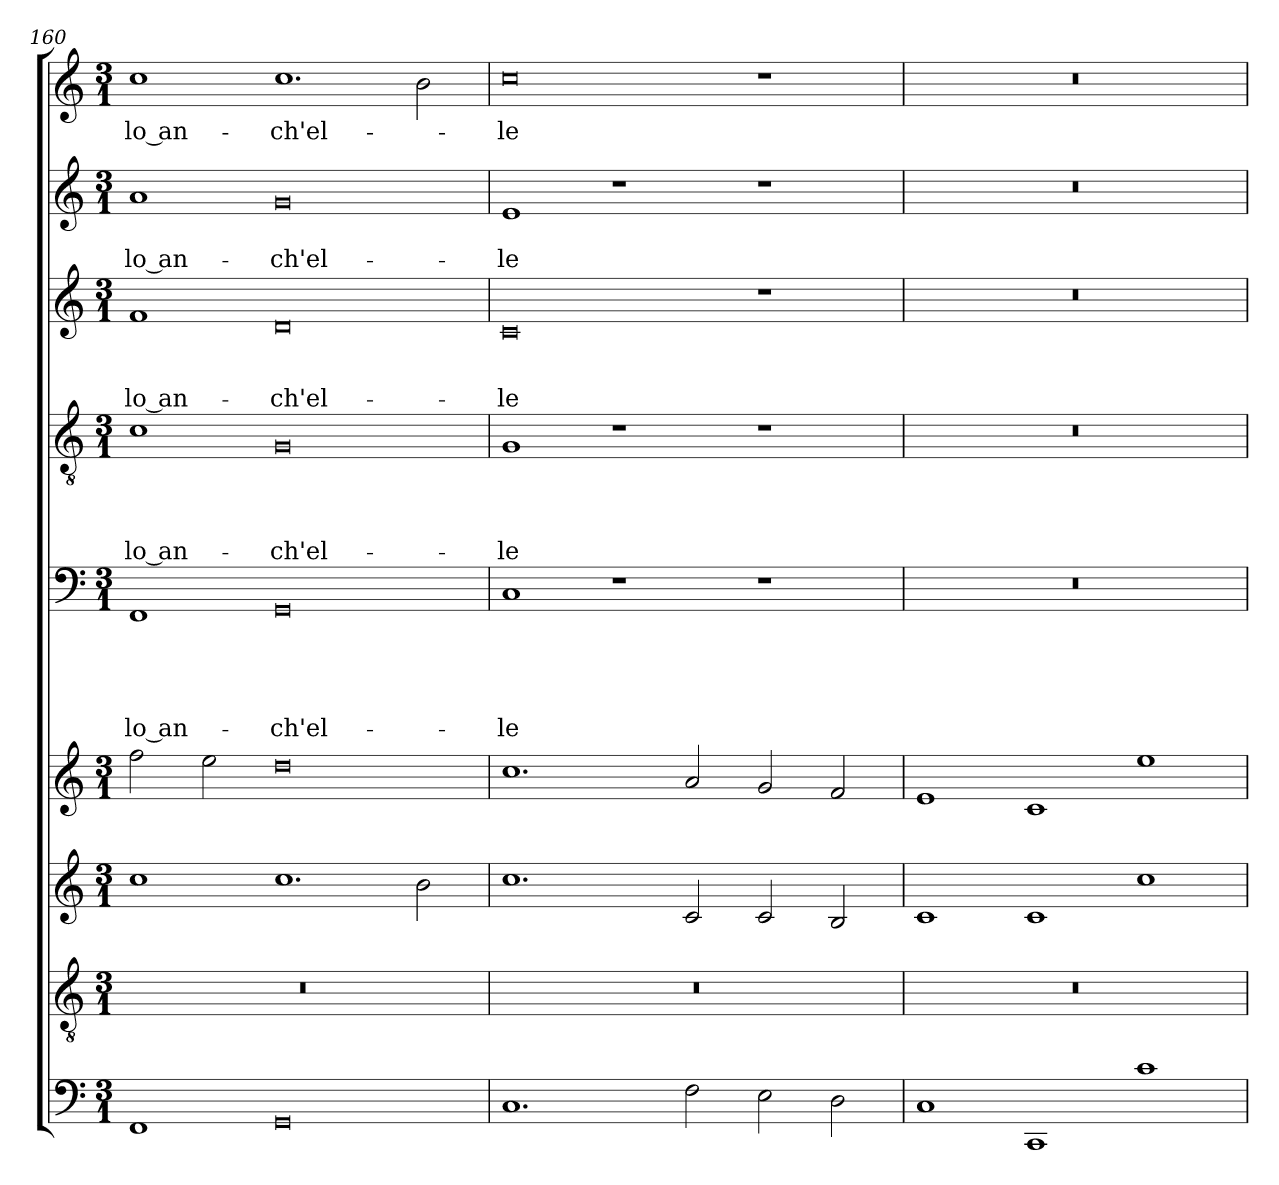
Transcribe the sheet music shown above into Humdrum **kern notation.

**kern	**kern	**kern	**kern	**kern	**text	**text	**text	**text	**text	**kern	**text	**text	**text	**text	**kern	**text	**text	**text	**kern	**text	**text	**kern	**text
*part9	*part8	*part7	*part6	*part5	*part5	*part5	*part5	*part5	*part5	*part4	*part4	*part4	*part4	*part4	*part3	*part3	*part3	*part3	*part2	*part2	*part2	*part1	*part1
*staff9	*staff8	*staff7	*staff6	*staff5	*staff5	*staff5	*staff5	*staff5	*staff5	*staff4	*staff4	*staff4	*staff4	*staff4	*staff3	*staff3	*staff3	*staff3	*staff2	*staff2	*staff2	*staff1	*staff1
*clefF4	*clefGv2	*clefG2	*clefG2	*clefF4	*	*	*	*	*	*clefGv2	*	*	*	*	*clefG2	*	*	*	*clefG2	*	*	*clefG2	*
*k[]	*k[]	*k[]	*k[]	*k[]	*	*	*	*	*	*k[]	*	*	*	*	*k[]	*	*	*	*k[]	*	*	*k[]	*
*C:	*C:	*C:	*C:	*C:	*	*	*	*	*	*C:	*	*	*	*	*C:	*	*	*	*C:	*	*	*C:	*
*M3/1	*M3/1	*M3/1	*M3/1	*M3/1	*	*	*	*	*	*M3/1	*	*	*	*	*M3/1	*	*	*	*M3/1	*	*	*M3/1	*
=160	=160	=160	=160	=160	=160	=160	=160	=160	=160	=160	=160	=160	=160	=160	=160	=160	=160	=160	=160	=160	=160	=160	=160
!	!	!	!	!	!	!	!	!	!LO:LY:b	!	!	!	!	!LO:LY:b	!	!	!	!LO:LY:b	!	!	!LO:LY:b	!	!LO:LY:b
1FF	0.r	1cc	2ff\	1FF	.	.	.	.	-lo an-	1c	.	.	.	-lo an-	1f	.	.	-lo an-	1a	.	-lo an-	1cc	-lo an-
.	.	.	2ee\	.	.	.	.	.	.	.	.	.	.	.	.	.	.	.	.	.	.	.	.
!	!	!	!	!	!	!	!	!	!LO:LY:b	!	!	!	!	!LO:LY:b	!	!	!	!LO:LY:b	!	!	!LO:LY:b	!	!LO:LY:b
0GG	.	1.cc	0dd	0GG	.	.	.	.	-ch'el-	0G	.	.	.	-ch'el-	0d	.	.	-ch'el-	0g	.	-ch'el-	1.cc	-ch'el-
.	.	2b\	.	.	.	.	.	.	.	.	.	.	.	.	.	.	.	.	.	.	.	2b\	.
!!LO:LB:g=z
=161	=161	=161	=161	=161	=161	=161	=161	=161	=161	=161	=161	=161	=161	=161	=161	=161	=161	=161	=161	=161	=161	=161	=161
!	!	!	!	!	!	!	!	!	!LO:LY:b	!	!	!	!	!LO:LY:b	!	!	!	!LO:LY:b	!	!	!LO:LY:b	!	!LO:LY:b
1.C	0.r	1.cc	1.cc	1C	.	.	.	.	-le	1G	.	.	.	-le	0c	.	.	-le	1e	.	-le	0cc	-le
.	.	.	.	1r	.	.	.	.	.	1r	.	.	.	.	.	.	.	.	1r	.	.	.	.
2F\	.	2c/	2a/	.	.	.	.	.	.	.	.	.	.	.	.	.	.	.	.	.	.	.	.
2E\	.	2c/	2g/	1r	.	.	.	.	.	1r	.	.	.	.	1r	.	.	.	1r	.	.	1r	.
2D\	.	2B/	2f/	.	.	.	.	.	.	.	.	.	.	.	.	.	.	.	.	.	.	.	.
=162	=162	=162	=162	=162	=162	=162	=162	=162	=162	=162	=162	=162	=162	=162	=162	=162	=162	=162	=162	=162	=162	=162	=162
1C	0.r	1c	1e	0.r	.	.	.	.	.	0.r	.	.	.	.	0.r	.	.	.	0.r	.	.	0.r	.
1CC	.	1c	1c	.	.	.	.	.	.	.	.	.	.	.	.	.	.	.	.	.	.	.	.
1c	.	1cc	1ee	.	.	.	.	.	.	.	.	.	.	.	.	.	.	.	.	.	.	.	.
=	=	=	=	=	=	=	=	=	=	=	=	=	=	=	=	=	=	=	=	=	=	=	=
*-	*-	*-	*-	*-	*-	*-	*-	*-	*-	*-	*-	*-	*-	*-	*-	*-	*-	*-	*-	*-	*-	*-	*-
